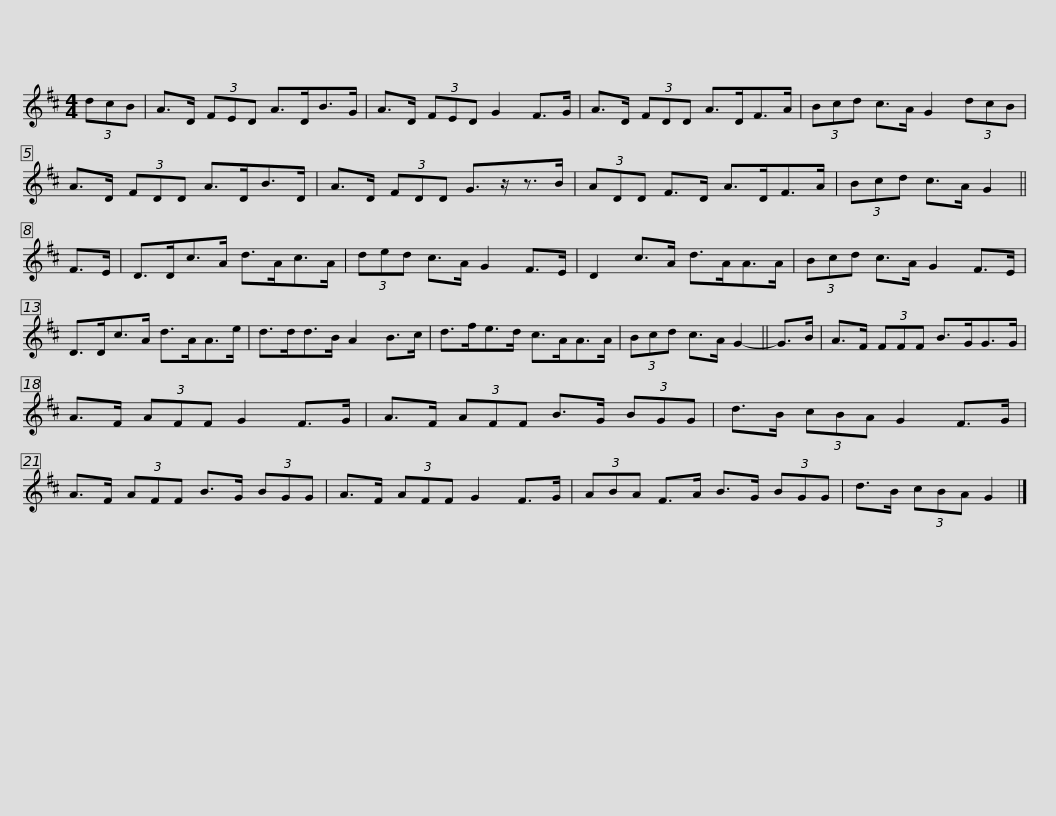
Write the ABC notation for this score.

X:1
L:1/8
M:4/4
I:linebreak $
K:D
V:1 treble
V:1
 (3dcB | A>D (3FED A>DB>G | A>D (3FED G2 F>G | A>D (3FDD A>DF>A | (3Bcd c>A G2 (3dcB |$ %5
 A>D (3FDD A>DB>D | A>D (3FDD G>zz>B | (3ADD F>D A>DF>A | (3Bcd c>A G2 || F>E |$ %10
 D>Dc>A d>Ac>A | (3ded c>A G2 F>E | D2 c>A d>AA>A | (3Bcd c>A G2 F>E | D>Dc>A d>AA>e |$ %15
 d>dd>B A2 B>c | d>fe>d c>AA>A | (3Bcd c>A G2- || G>B | A>F (3FFF B>GG>G |$ %20
 A>F (3AFF G2 F>G | A>F (3AFF B>G (3BGG | d>B (3cBA G2 F>G | A>F (3AFF B>G (3BGG |$ A>F (3AFF G2 F>G | %25
 (3ABA F>A B>G (3BGG | d>B (3cBA G2 |] %27
